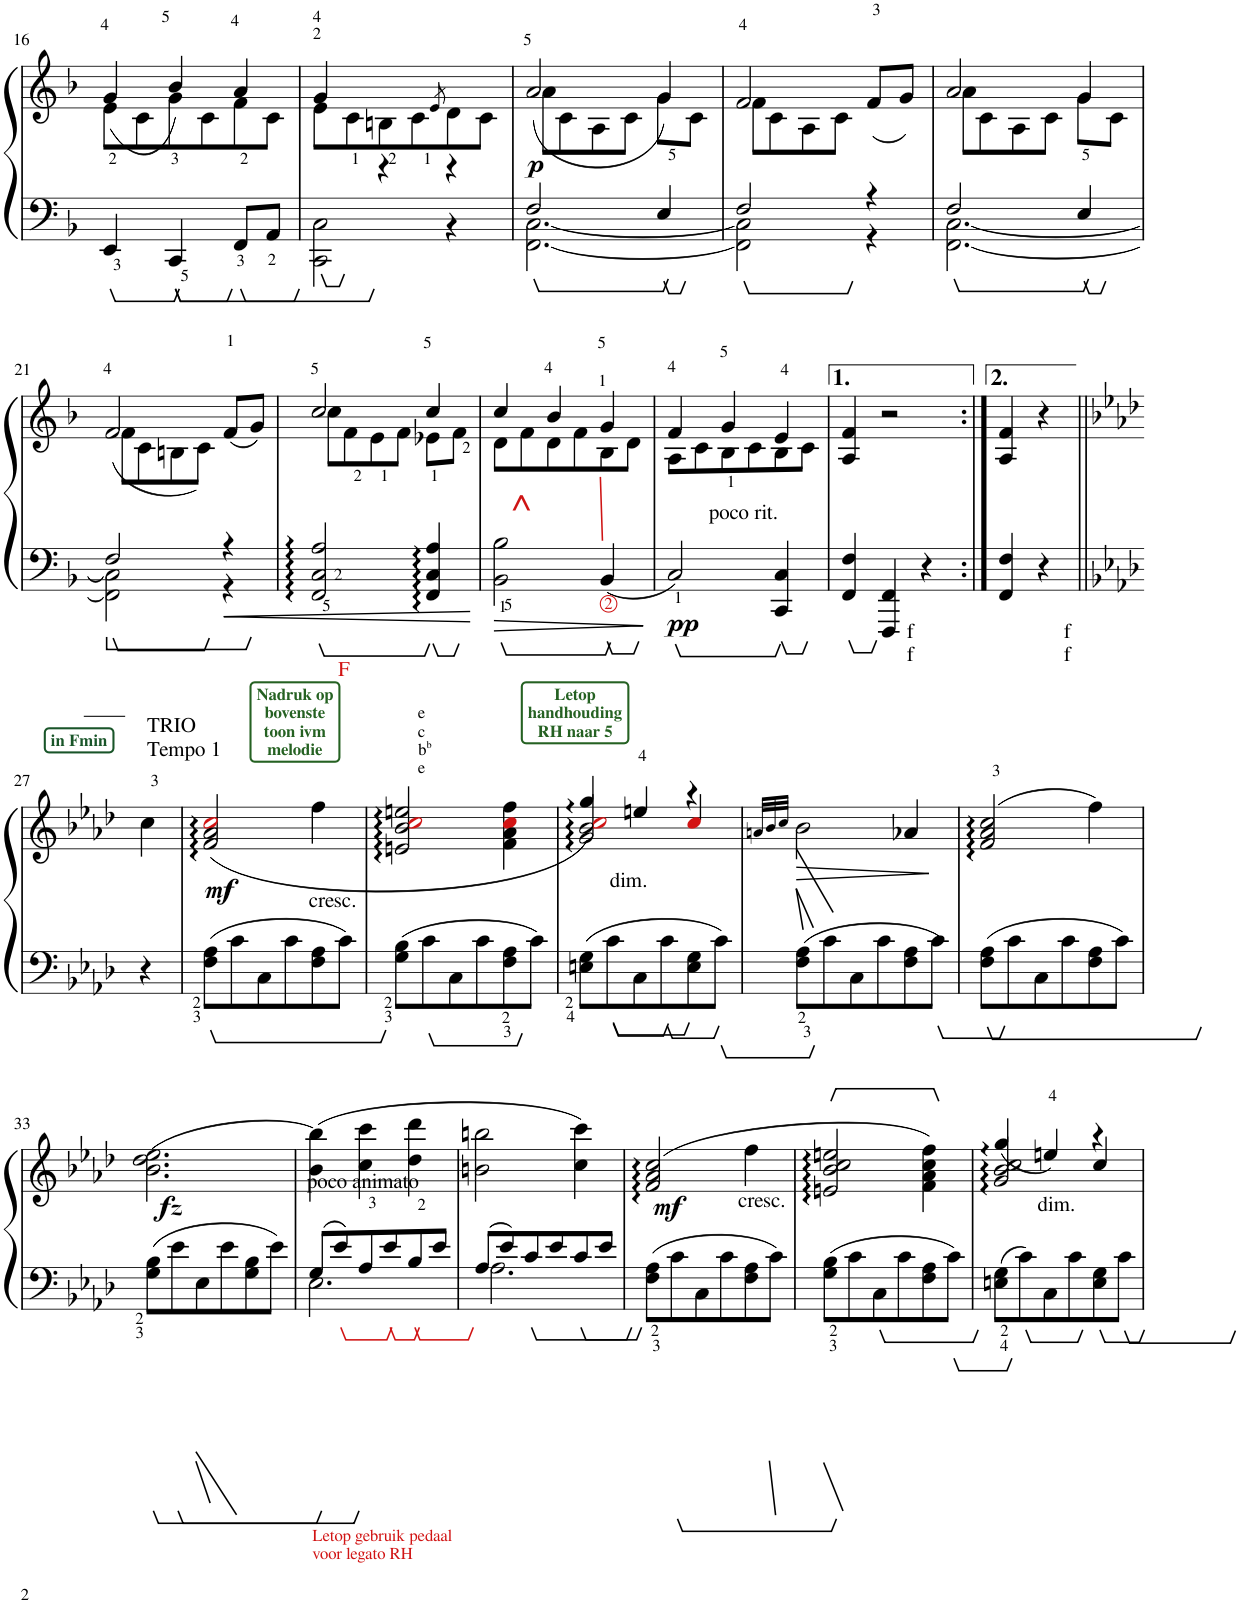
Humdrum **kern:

**kern	**kern	**dynam
*part1	*part1	*part1
*staff2	*staff1	*staff1/2
*I"Piano	*	*
*I'Pno.	*	*
!!LO:PB:g=z
*clefF4	*clefG2	*
*k[b-]	*k[b-]	*
*M3/4	*M3/4	*
=16	=16	=16
*	*^	*
4EE/	8e\L	(4g/	.
.	8c\	.	.
4CC/	8g\	4b-/)	.
.	8c\	.	.
8FF/L	8f\	4a/	.
8AA/J	8c\J	.	.
=17	=17	=17	=17
*^	*	*	*
2.ryy	2CC\ 2C\	8e\L	4g/	.
.	.	8c\	.	.
.	.	8Bn\	4r	.
.	.	8c\	.	.
.	.	8qe/	.	.
.	4r	8d\	4r	.
.	.	8c\J	.	.
=18	=18	=18	=18	=18
!	!	!	!	!LO:DY:b
2F/	[2.FF\ [2.C\	8a\L	(2a/	p
.	.	8c\	.	.
.	.	8A\	.	.
.	.	8c\J	.	.
4E/	.	8g\L	4g/)	.
.	.	8c\J	.	.
=19	=19	=19	=19	=19
2F/	2FF\] 2C\]	8f\L	2f/	.
.	.	8c\	.	.
.	.	8A\	.	.
.	.	8c\J	.	.
4r	4r	(8f/L	4ryy	.
.	.	8g/J)	.	.
=20	=20	=20	=20	=20
2F/	[2.FF\ [2.C\	8a\L	2a/	.
.	.	8c\	.	.
.	.	8A\	.	.
.	.	8c\J	.	.
4E/	.	8g\L	4g/	.
.	.	8c\J	.	.
!!LO:LB:g=z	!!
=21	=21	=21	=21	=21
2F/	2FF\] 2C\]	8f\L	(2f/	.
.	.	8c\	.	.
.	.	8Bn\	.	.
.	.	(8c\J	.	.
4r	4r	8f/L	4ryy	.
.	.	8g/J	.	.
*v	*v	*	*	*
=22	=22	=22	=22
!LO:TX:b:color=#D11414:t=F	!	!	!
2FF/ 2C/ 2A/	8cc\L	2cc/	.
.	8f\	.	.
.	8e\	.	.
.	8f\J	.	.
4FF/ 4C/ 4A/	8e-X\L	4cc/	.
.	8f\J	.	.
=23	=23	=23	=23
!LO:TX:a:color=#CE1414:t=^	!	!	!
2BB-\< 2B-\<	8d\L	4cc/	.
.	8f\	.	.
.	8d\	4b-/	.
.	8f\	.	.
4BB-/	8B-\	4g/	.
.	8d\J	.	.
=24	=24	=24	=24
!LO:TX:a:t=poco rit.	!	!	!
!	!	!	!LO:DY:b=2
2C/)	8A\L	4f/	pp
.	8c\	.	.
.	8B-\	4g/	.
.	8c\	.	.
4CC/ 4C/	8B-\	4e/	.
.	8c\J	.	.
*	*v	*v	*
=25	=25	=25
4FF/ 4F/	4A/ 4f/	.
!LO:TX:b:t=f	!	!
!LO:TX:b:t=f	!	!
4FFF/ 4FF/	2r	.
4r	.	.
=26:|!	=26:|!	=26:|!
4FF/ 4F/	4A/ 4f/	.
!LO:TX:b:t=f	!	!
!LO:TX:b:t=f	!	!
4r	4r	.
!!LO:LB:g=z
=27||	=27||	=27||
*k[b-e-a-d-]	*k[b-e-a-d-]	*
!	!LO:TX:a:t=TRIO	!
!	!LO:TX:a:t=Tempo 1	!
!	!LO:TX:a:B:color=#195529:t=in Fmin	!
4r	4cc\	.
=28	=28	=28
!	!	!LO:DY:b
8F\ 8A-\L	(2f/ 2a-/ 2cci/	mf
8c\	.	.
8C\	.	.
8c\	.	.
!	!LO:TX:b:t=cresc.	!
8F\ 8A-\	4ff\	.
8c\J	.	.
=29	=29	=29
!	!LO:TX:a:t=e	!
!	!LO:TX:a:t=c	!
!	!LO:TX:a:t=b	!
!	!LO:TX:a:t=b	!
!	!LO:TX:a:t=e	!
!	!LO:TX:a:B:color=#256122:t=Nadruk op	!
!	!LO:TX:a:t=bovenste	!
!	!LO:TX:a:t=toon ivm	!
!	!LO:TX:a:t=melodie	!
8G\ 8B-\L	2en/ 2b-/ 2cci/ 2een/	.
8c\	.	.
8C\	.	.
8c\	.	.
8F\ 8A-\	4f\ 4a-\ 4cci\ 4ff\	.
8c\J	.	.
=30	=30	=30
*	*^	*
!	!LO:TX:a:B:color=#256122:t=Letop	!	!
!	!LO:TX:a:t=handhouding	!	!
!	!LO:TX:a:t=RH naar 5	!	!
!LO:TX:a:t=dim.	!	!	!
8En\ 8G\L	2g/ 2b-/ 2cci/	4gg/)	.
8c\	.	.	.
8C\	.	4een/	.
8c\	.	.	.
8E\ 8G\	4r	4cci/	.
8c\J	.	.	.
*	*v	*v	*
=31	=31	=31
.	32qan/LLL	.
.	32qb-/	.
.	32qcc/JJJ	.
8F\ 8A-\L	2b-\	.
8c\	.	.
8C\	.	.
8c\	.	.
8F\ 8A-\	4a-X/	.
8c\J	.	.
=32	=32	=32
8F\ 8A-\L	(2f/ 2a-/ 2cc/	.
8c\	.	.
8C\	.	.
8c\	.	.
8F\ 8A-\	4ff\)	.
8c\J	.	.
!!LO:LB:g=z
=33	=33	=33
*	*^	*
8G\ 8B-\L	(2.b-\ 2.dd-\ 2.ee-\	8ryy	.
!	!	!	!LO:DY:b
8e-\	.	2ryy	fz
8E-\	.	.	.
8e-\	.	.	.
8G\ 8B-\	.	.	.
8e-\J	.	8ryy	.
=34	=34	=34	=34
*^	*	*	*
!	!	!LO:TX:a:t=poco animato	!	!
!LO:TX:b:color=#D11414:t=Letop gebruik pedaal	!	!	!	!
!LO:TX:b:t=voor legato RH	!	!	!	!
*	*	*v	*v	*
8G/L	2.E-\	(4b-\ 4bb-\)	.
8e-/	.	.	.
8A-/	.	4cc\ 4ccc\	.
8e-/	.	.	.
8B-/	.	4dd-\ 4ddd-\	.
8e-/J	.	.	.
=35	=35	=35	=35
8A-/L	2.A-\	2bn\ 2bbn\	.
8e-/	.	.	.
8c/	.	.	.
8e-/	.	.	.
8c/	.	4cc\ 4ccc\)	.
8e-/J	.	.	.
*v	*v	*	*
=36	=36	=36
*	*^	*
8F\ 8A-\L	(2f/ 2a-/ 2cc/	8ryy	.
!	!	!	!LO:DY:b
8c\	.	2ryy	mf
8C\	.	.	.
8c\	.	.	.
!	!LO:TX:b:t=cresc.	!	!
8F\ 8A-\	4ff\	.	.
8c\J	.	8ryy	.
*	*v	*v	*
=37	=37	=37
8G\ 8B-\L	2en/ 2b-/ 2cc/ 2een/	.
8c\	.	.
8C\	.	.
8c\	.	.
8F\ 8A-\	4f\ 4a-\ 4cc\ 4ff\)	.
8c\J	.	.
=38	=38	=38
*	*^	*
8En\ 8G\L	2g/ 2b-/ 2cc/	(4gg/	.
8c\	.	.	.
!	!	!LO:TX:b:t=dim.	!
8C\	.	4een/)	.
8c\	.	.	.
8E\ 8G\	4r	4cc/	.
8c\J	.	.	.
*	*v	*v	*
=	=	=
*-	*-	*-
